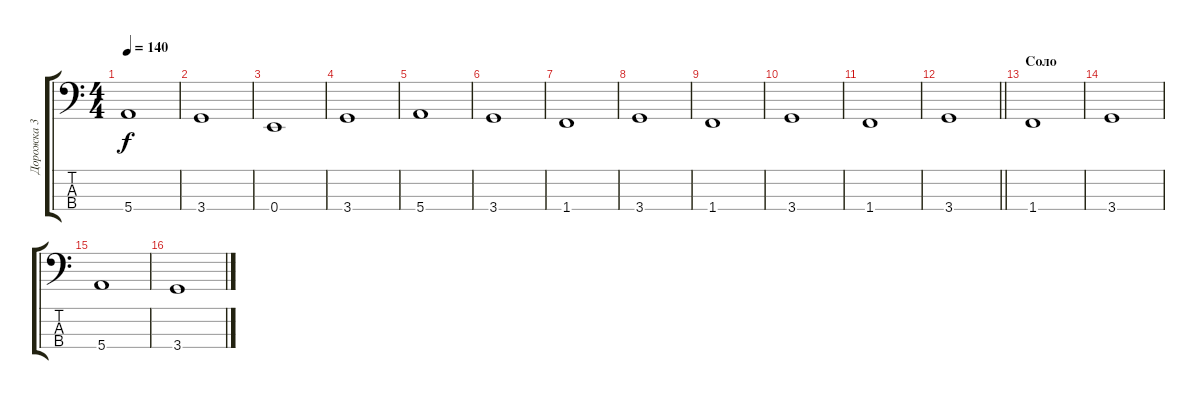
\track ("Дорожка 3" "Дорожка 3") {instrument electricbasspick}
\staff {score tabs}
\tuning (G2 D2 A1 E1) {hide}
\ts (4 4)
\tempo 140
\clef f4
\ks c
5.4.1{dy f} |
3.4.1 |
0.4.1 |
3.4.1 |
5.4.1 |
3.4.1 |
1.4.1 |
3.4.1 |
1.4.1 |
3.4.1 |
1.4.1 |
\barLineRight lightlight
3.4.1 |
\section ("" "Соло")
1.4.1 |
3.4.1 |
5.4.1 |
3.4.1
